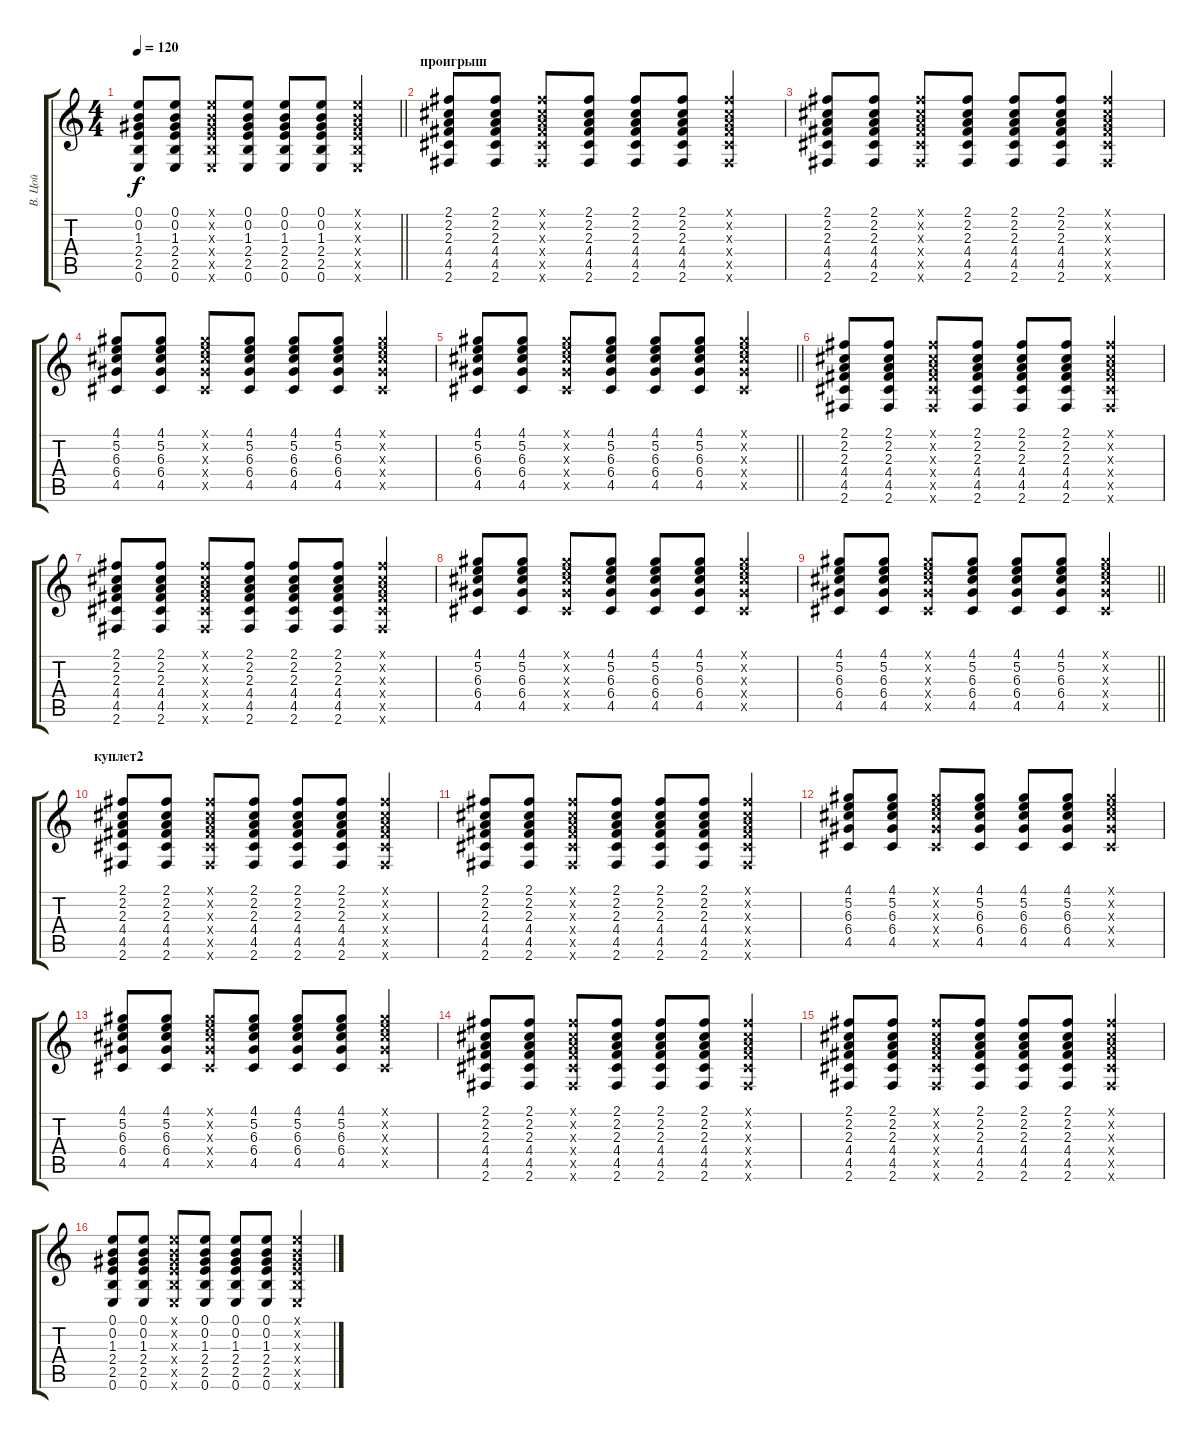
\track ("В. Цой" "В. Цой") {instrument acousticguitarsteel}
\staff {score tabs}
\tuning (E4 B3 G3 D3 A2 E2) {hide}
\ts (4 4)
\tempo 120
\clef g2
\barLineRight lightlight
\ks c
(0.1 0.2 1.3 2.4 2.5 0.6).8{dy f} (0.1 0.2 1.3 2.4 2.5 0.6).8 (0.1{x} 0.2{x} 1.3{x} 2.4{x} 2.5{x} 0.6{x}).8 (0.1 0.2 1.3 2.4 2.5 0.6).8 (0.1 0.2 1.3 2.4 2.5 0.6).8 (0.1 0.2 1.3 2.4 2.5 0.6).8 (0.1{x} 0.2{x} 1.3{x} 2.4{x} 2.5{x} 0.6{x}).4 |
\section ("" "проигрыш")
(2.1 2.2 2.3 4.4 4.5 2.6).8 (2.1 2.2 2.3 4.4 4.5 2.6).8 (2.1{x} 2.2{x} 2.3{x} 4.4{x} 4.5{x} 2.6{x}).8 (2.1 2.2 2.3 4.4 4.5 2.6).8 (2.1 2.2 2.3 4.4 4.5 2.6).8 (2.1 2.2 2.3 4.4 4.5 2.6).8 (2.1{x} 2.2{x} 2.3{x} 4.4{x} 4.5{x} 2.6{x}).4 |
(2.1 2.2 2.3 4.4 4.5 2.6).8 (2.1 2.2 2.3 4.4 4.5 2.6).8 (2.1{x} 2.2{x} 2.3{x} 4.4{x} 4.5{x} 2.6{x}).8 (2.1 2.2 2.3 4.4 4.5 2.6).8 (2.1 2.2 2.3 4.4 4.5 2.6).8 (2.1 2.2 2.3 4.4 4.5 2.6).8 (2.1{x} 2.2{x} 2.3{x} 4.4{x} 4.5{x} 2.6{x}).4 |
(4.1 5.2 6.3 6.4 4.5).8 (4.1 5.2 6.3 6.4 4.5).8 (4.1{x} 5.2{x} 6.3{x} 6.4{x} 4.5{x}).8 (4.1 5.2 6.3 6.4 4.5).8 (4.1 5.2 6.3 6.4 4.5).8 (4.1 5.2 6.3 6.4 4.5).8 (4.1{x} 5.2{x} 6.3{x} 6.4{x} 4.5{x}).4 |
\barLineRight lightlight
(4.1 5.2 6.3 6.4 4.5).8 (4.1 5.2 6.3 6.4 4.5).8 (4.1{x} 5.2{x} 6.3{x} 6.4{x} 4.5{x}).8 (4.1 5.2 6.3 6.4 4.5).8 (4.1 5.2 6.3 6.4 4.5).8 (4.1 5.2 6.3 6.4 4.5).8 (4.1{x} 5.2{x} 6.3{x} 6.4{x} 4.5{x}).4 |
(2.1 2.2 2.3 4.4 4.5 2.6).8 (2.1 2.2 2.3 4.4 4.5 2.6).8 (2.1{x} 2.2{x} 2.3{x} 4.4{x} 4.5{x} 2.6{x}).8 (2.1 2.2 2.3 4.4 4.5 2.6).8 (2.1 2.2 2.3 4.4 4.5 2.6).8 (2.1 2.2 2.3 4.4 4.5 2.6).8 (2.1{x} 2.2{x} 2.3{x} 4.4{x} 4.5{x} 2.6{x}).4 |
(2.1 2.2 2.3 4.4 4.5 2.6).8 (2.1 2.2 2.3 4.4 4.5 2.6).8 (2.1{x} 2.2{x} 2.3{x} 4.4{x} 4.5{x} 2.6{x}).8 (2.1 2.2 2.3 4.4 4.5 2.6).8 (2.1 2.2 2.3 4.4 4.5 2.6).8 (2.1 2.2 2.3 4.4 4.5 2.6).8 (2.1{x} 2.2{x} 2.3{x} 4.4{x} 4.5{x} 2.6{x}).4 |
(4.1 5.2 6.3 6.4 4.5).8 (4.1 5.2 6.3 6.4 4.5).8 (4.1{x} 5.2{x} 6.3{x} 6.4{x} 4.5{x}).8 (4.1 5.2 6.3 6.4 4.5).8 (4.1 5.2 6.3 6.4 4.5).8 (4.1 5.2 6.3 6.4 4.5).8 (4.1{x} 5.2{x} 6.3{x} 6.4{x} 4.5{x}).4 |
\barLineRight lightlight
(4.1 5.2 6.3 6.4 4.5).8 (4.1 5.2 6.3 6.4 4.5).8 (4.1{x} 5.2{x} 6.3{x} 6.4{x} 4.5{x}).8 (4.1 5.2 6.3 6.4 4.5).8 (4.1 5.2 6.3 6.4 4.5).8 (4.1 5.2 6.3 6.4 4.5).8 (4.1{x} 5.2{x} 6.3{x} 6.4{x} 4.5{x}).4 |
\section ("" "куплет2")
(2.1 2.2 2.3 4.4 4.5 2.6).8 (2.1 2.2 2.3 4.4 4.5 2.6).8 (2.1{x} 2.2{x} 2.3{x} 4.4{x} 4.5{x} 2.6{x}).8 (2.1 2.2 2.3 4.4 4.5 2.6).8 (2.1 2.2 2.3 4.4 4.5 2.6).8 (2.1 2.2 2.3 4.4 4.5 2.6).8 (2.1{x} 2.2{x} 2.3{x} 4.4{x} 4.5{x} 2.6{x}).4 |
(2.1 2.2 2.3 4.4 4.5 2.6).8 (2.1 2.2 2.3 4.4 4.5 2.6).8 (2.1{x} 2.2{x} 2.3{x} 4.4{x} 4.5{x} 2.6{x}).8 (2.1 2.2 2.3 4.4 4.5 2.6).8 (2.1 2.2 2.3 4.4 4.5 2.6).8 (2.1 2.2 2.3 4.4 4.5 2.6).8 (2.1{x} 2.2{x} 2.3{x} 4.4{x} 4.5{x} 2.6{x}).4 |
(4.1 5.2 6.3 6.4 4.5).8 (4.1 5.2 6.3 6.4 4.5).8 (4.1{x} 5.2{x} 6.3{x} 6.4{x} 4.5{x}).8 (4.1 5.2 6.3 6.4 4.5).8 (4.1 5.2 6.3 6.4 4.5).8 (4.1 5.2 6.3 6.4 4.5).8 (4.1{x} 5.2{x} 6.3{x} 6.4{x} 4.5{x}).4 |
(4.1 5.2 6.3 6.4 4.5).8 (4.1 5.2 6.3 6.4 4.5).8 (4.1{x} 5.2{x} 6.3{x} 6.4{x} 4.5{x}).8 (4.1 5.2 6.3 6.4 4.5).8 (4.1 5.2 6.3 6.4 4.5).8 (4.1 5.2 6.3 6.4 4.5).8 (4.1{x} 5.2{x} 6.3{x} 6.4{x} 4.5{x}).4 |
(2.1 2.2 2.3 4.4 4.5 2.6).8 (2.1 2.2 2.3 4.4 4.5 2.6).8 (2.1{x} 2.2{x} 2.3{x} 4.4{x} 4.5{x} 2.6{x}).8 (2.1 2.2 2.3 4.4 4.5 2.6).8 (2.1 2.2 2.3 4.4 4.5 2.6).8 (2.1 2.2 2.3 4.4 4.5 2.6).8 (2.1{x} 2.2{x} 2.3{x} 4.4{x} 4.5{x} 2.6{x}).4 |
(2.1 2.2 2.3 4.4 4.5 2.6).8 (2.1 2.2 2.3 4.4 4.5 2.6).8 (2.1{x} 2.2{x} 2.3{x} 4.4{x} 4.5{x} 2.6{x}).8 (2.1 2.2 2.3 4.4 4.5 2.6).8 (2.1 2.2 2.3 4.4 4.5 2.6).8 (2.1 2.2 2.3 4.4 4.5 2.6).8 (2.1{x} 2.2{x} 2.3{x} 4.4{x} 4.5{x} 2.6{x}).4 |
(0.1 0.2 1.3 2.4 2.5 0.6).8 (0.1 0.2 1.3 2.4 2.5 0.6).8 (0.1{x} 0.2{x} 1.3{x} 2.4{x} 2.5{x} 0.6{x}).8 (0.1 0.2 1.3 2.4 2.5 0.6).8 (0.1 0.2 1.3 2.4 2.5 0.6).8 (0.1 0.2 1.3 2.4 2.5 0.6).8 (0.1{x} 0.2{x} 1.3{x} 2.4{x} 2.5{x} 0.6{x}).4
